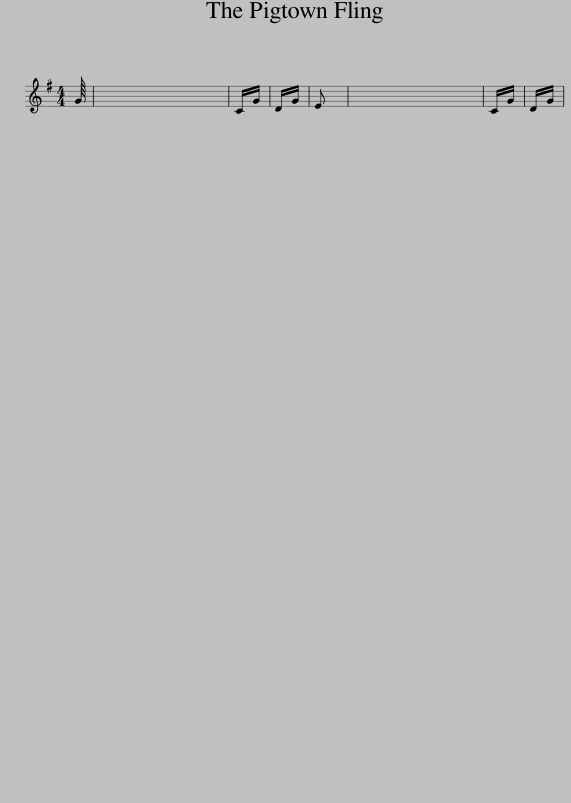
X:1
L:1/8
M:4/4
I:linebreak $
K:G
V:1 treble
V:1
 G/8 | x8 | C/G/ | D/G/ | E | %5
 x8 | C/G/ | D/G/ | %8
